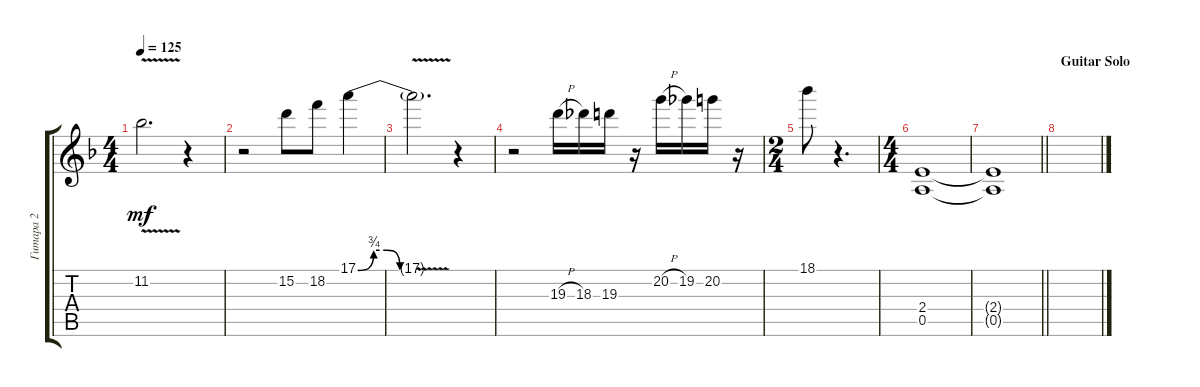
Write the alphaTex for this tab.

\track ("Гитара 2" "Гитара 2") {instrument distortionguitar}
\staff {score tabs}
\tuning (E4 B3 G3 D3 A2 E2) {hide}
\ts (4 4)
\tempo 125
\clef g2
\ks dminor
11.2{v t}.2{d dy mf} r.4 |
r.2 15.2.8 18.2.8 17.1{be (custom 0 0 17 3 31 3 45 0 60 0)}.4 |
17.1{v t}.2{d} r.4 |
r.2 19.3{h}.16 18.3.16 19.3.16 r.16 20.2{h}.16 19.2.16 20.2.16 r.16 |
\ts (2 4)
18.1.8 r.4{d} |
\ts (4 4)
(2.4 0.5).1 |
\barLineRight lightlight
(2.4{t} 0.5{t}).1 |
\section ("" "Guitar Solo")
